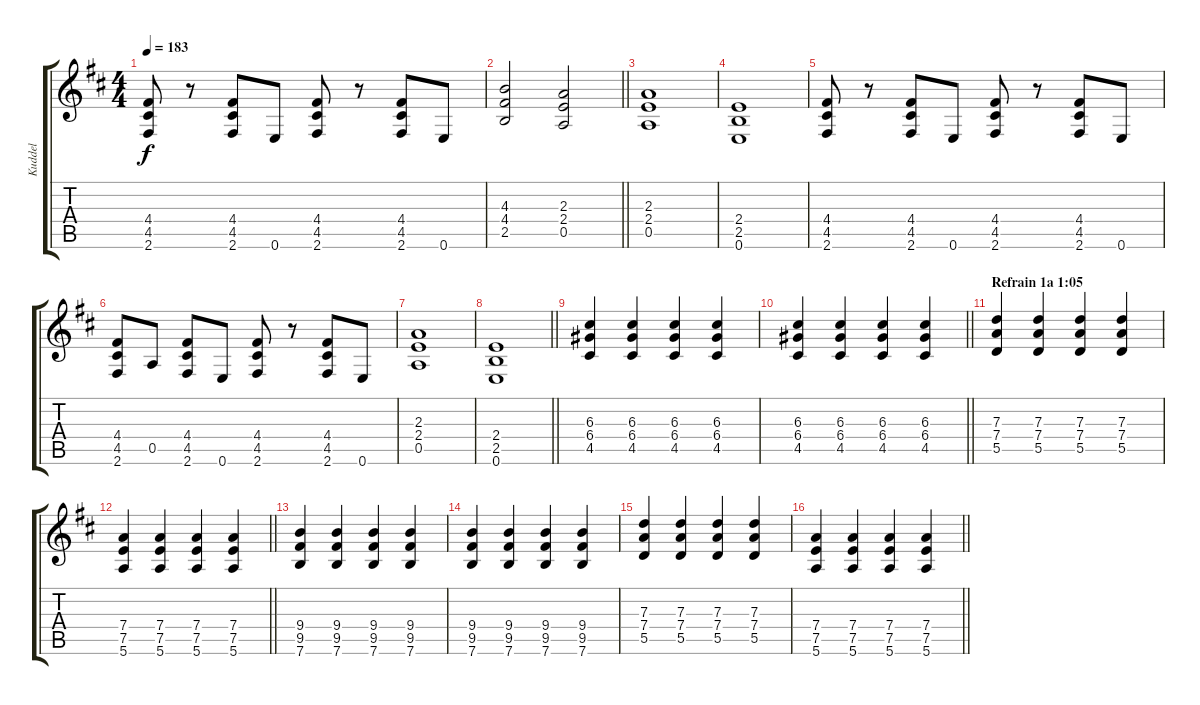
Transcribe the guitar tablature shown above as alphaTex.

\track ("Kuddel" "Kuddel") {instrument distortionguitar}
\staff {score tabs}
\tuning (E4 B3 G3 D3 A2 E2) {hide}
\ts (4 4)
\tempo 183
\clef g2
\ks d
(4.4 4.5 2.6).8{dy f} r.8 (4.4 4.5 2.6).8 0.6.8 (4.4 4.5 2.6).8 r.8 (4.4 4.5 2.6).8 0.6.8 |
\barLineRight lightlight
(4.3 4.4 2.5).2 (2.3 2.4 0.5).2 |
(2.3 2.4 0.5).1 |
(2.4 2.5 0.6).1 |
(4.4 4.5 2.6).8 r.8 (4.4 4.5 2.6).8 0.6.8 (4.4 4.5 2.6).8 r.8 (4.4 4.5 2.6).8 0.6.8 |
(4.4 4.5 2.6).8 0.5.8 (4.4 4.5 2.6).8 0.6.8 (4.4 4.5 2.6).8 r.8 (4.4 4.5 2.6).8 0.6.8 |
(2.3 2.4 0.5).1 |
\barLineRight lightlight
(2.4 2.5 0.6).1 |
(6.3 6.4 4.5).4 (6.3 6.4 4.5).4 (6.3 6.4 4.5).4 (6.3 6.4 4.5).4 |
\barLineRight lightlight
(6.3 6.4 4.5).4 (6.3 6.4 4.5).4 (6.3 6.4 4.5).4 (6.3 6.4 4.5).4 |
\section ("" "Refrain 1a 1:05")
(7.3 7.4 5.5).4 (7.3 7.4 5.5).4 (7.3 7.4 5.5).4 (7.3 7.4 5.5).4 |
\barLineRight lightlight
(7.4 7.5 5.6).4 (7.4 7.5 5.6).4 (7.4 7.5 5.6).4 (7.4 7.5 5.6).4 |
(9.4 9.5 7.6).4 (9.4 9.5 7.6).4 (9.4 9.5 7.6).4 (9.4 9.5 7.6).4 |
(9.4 9.5 7.6).4 (9.4 9.5 7.6).4 (9.4 9.5 7.6).4 (9.4 9.5 7.6).4 |
(7.3 7.4 5.5).4 (7.3 7.4 5.5).4 (7.3 7.4 5.5).4 (7.3 7.4 5.5).4 |
\barLineRight lightlight
(7.4 7.5 5.6).4 (7.4 7.5 5.6).4 (7.4 7.5 5.6).4 (7.4 7.5 5.6).4
